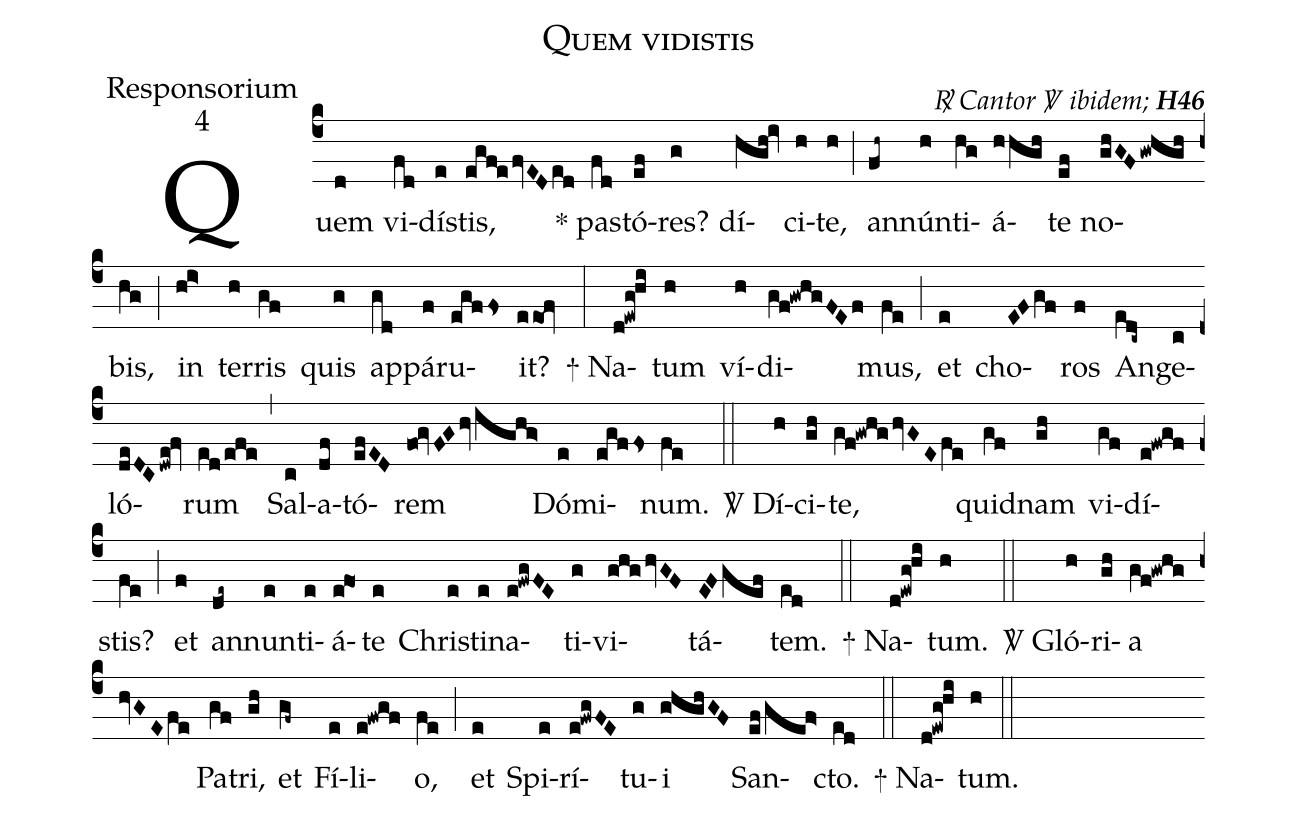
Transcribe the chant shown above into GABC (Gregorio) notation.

name:Quem vidistis;
office-part:Responsorium;
mode:4;
commentary:{\itshape\mdseries \Rbar\  Cantor \Vbar\ ibidem;\/} {\bfseries H46};
%%
(c4) Quem(d) vi(fd)dí(e)stis,(egf!efvEDed)
<sp>*</sp> pas(fd)tó(ef)res?(g) dí(hgh!iv)ci(h)te,(h) (;)
an(fh~)nún(h)ti(hg)á(hhgh)te(ef) no(ghGFgwhgh)bis,(hg) (;)
in(h!i>) ter(h)ris(gf) quis(g) ap(gd)pá(f)ru(egfFs)it?(eeo1!fv) (:)
<sp>+</sp> Na(d!ewg!hi)tum(h) ví(h)di(gf!gwhgFEf)mus,(fe) (;)
et(e) cho(EFgf)ros(f) An(edc~)ge(c)ló(deDCdwe!fv)rum(ed/efe) (,)
Sal(c)a(df)tó(efED)rem(fo0!gvFGhvighg>) Dó(e)mi(egfFs)num.(fe) (::)
<sp>V/</sp> Dí(h)ci(gh)te,(gf!gwhghvGEfe) quid(gf)nam(gh) vi(gf)dí(e!fwgf)stis?(fe) (;)
et(f) an(de~)nun(e)ti(e)á(e!fo1)te(e) Chri(e)sti(e)na(e!fwgFE)ti(g)vi(ghghvGF)tá(EFgef)tem.(ed) (::)
<sp>+</sp> Na(d!ewg!hi)tum.(h) (::)
<sp>V/</sp> Gló(h)ri(gh)a(gf!gwhghvGEfe) Pa(gf)tri,(gh) et(gf~) Fí(e)li(e!fwgf)o,(fe) (;)
et(e) Spi(e)rí(e@fwgFE)tu(g)i(ghghGF) San(ef/gef>)cto.(ed) (::)
<sp>+</sp> Na(d!ewg!hi)tum.(h) (::)
